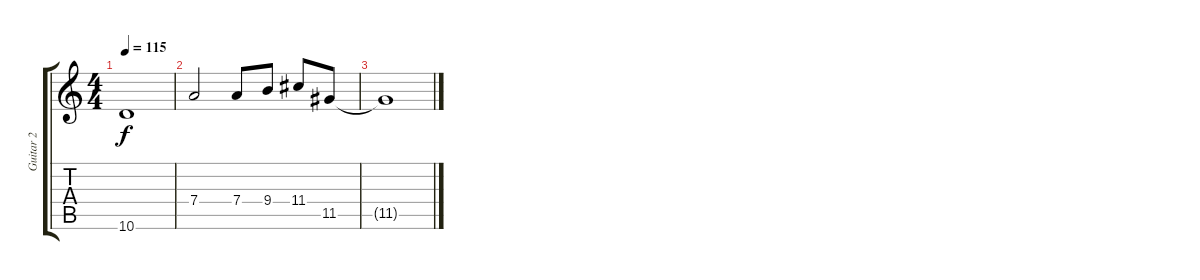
\track ("Guitar 2" "Guitar 2") {instrument overdrivenguitar}
\staff {score tabs}
\tuning (E4 B3 G3 D3 A2 E2) {hide}
\ts (4 4)
\tempo 115
\clef g2
\ks c
10.6{t}.1{dy f} |
7.4.2 7.4.8 9.4.8 11.4.8 11.5.8 |
11.5{t}.1
